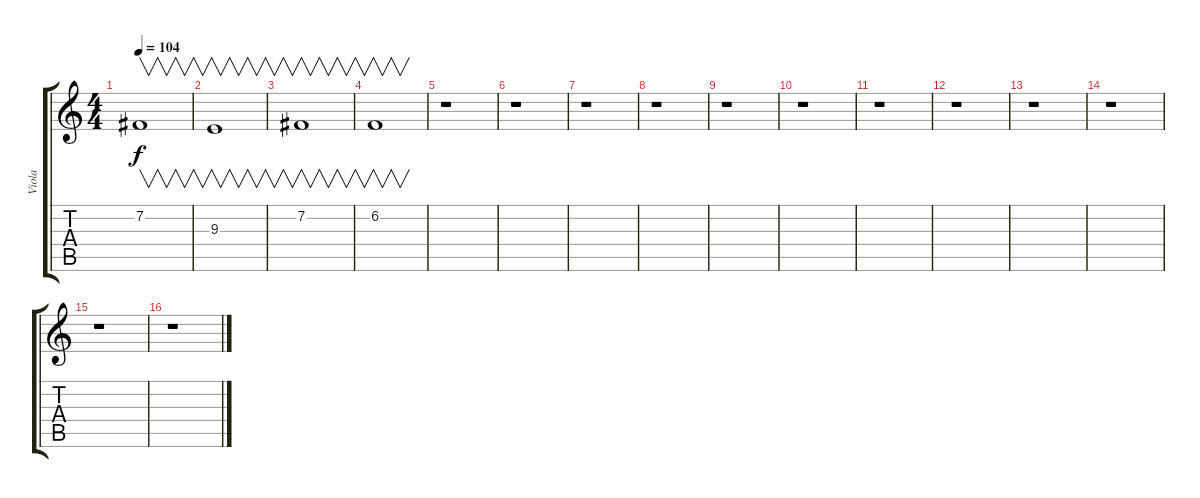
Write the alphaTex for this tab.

\track ("Viola" "Viola") {instrument stringensemble1}
\staff {score tabs}
\tuning (E4 B3 G3 D3 A2 E2) {hide}
\ts (4 4)
\tempo 104
\clef g2
\ks c
7.2.1{v dy f} |
9.3.1{v} |
7.2.1{v} |
6.2.1{v} |
r.1 |
r.1 |
r.1 |
r.1 |
r.1 |
r.1 |
r.1 |
r.1 |
r.1 |
r.1 |
r.1 |
r.1
